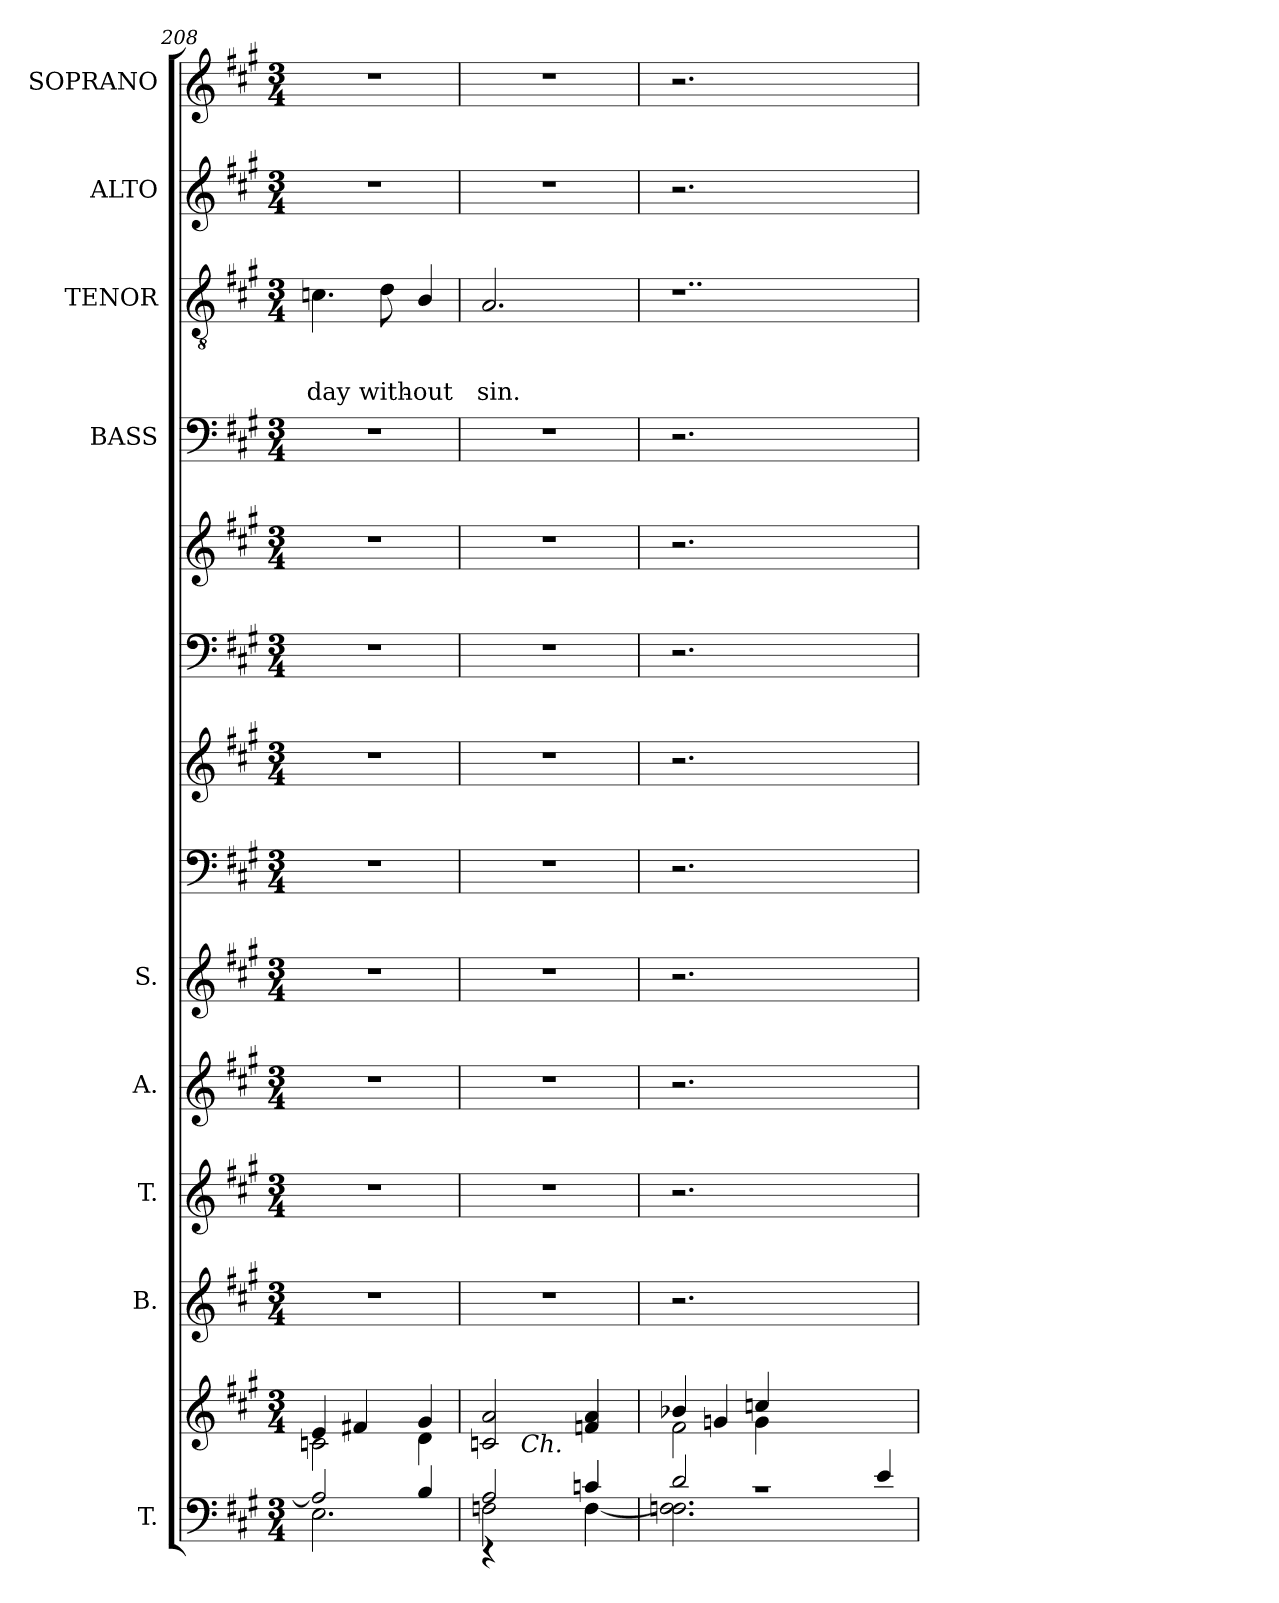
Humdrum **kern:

**kern	**kern	**kern	**kern	**kern	**kern	**kern	**kern	**kern	**kern	**kern	**kern	**text	**text	**text	**kern	**kern
*part13	*part13	*part12	*part11	*part10	*part9	*part8	*part7	*part6	*part5	*part4	*part3	*part3	*part3	*part3	*part2	*part1
*staff14	*staff13	*staff12	*staff11	*staff10	*staff9	*staff8	*staff7	*staff6	*staff5	*staff4	*staff3	*staff3	*staff3	*staff3	*staff2	*staff1
*I"T.	*	*I"B.	*I"T.	*I"A.	*I"S.	*	*	*	*	*I"BASS	*I"TENOR	*	*	*	*I"ALTO	*I"SOPRANO
*	*	*	*	*	*	*	*	*	*	*I'B.	*I'T.	*	*	*	*I'A.	*I'S.
*clefF4	*clefG2	*clefG2	*clefG2	*clefG2	*clefG2	*clefF4	*clefG2	*clefF4	*clefG2	*clefF4	*clefGv2	*	*	*	*clefG2	*clefG2
*k[f#c#g#]	*k[f#c#g#]	*k[f#c#g#]	*k[f#c#g#]	*k[f#c#g#]	*k[f#c#g#]	*k[f#c#g#]	*k[f#c#g#]	*k[f#c#g#]	*k[f#c#g#]	*k[f#c#g#]	*k[f#c#g#]	*	*	*	*k[f#c#g#]	*k[f#c#g#]
*A:	*A:	*A:	*A:	*A:	*A:	*A:	*A:	*A:	*A:	*A:	*A:	*	*	*	*A:	*A:
*M3/4	*M3/4	*M3/4	*M3/4	*M3/4	*M3/4	*M3/4	*M3/4	*M3/4	*M3/4	*M3/4	*M3/4	*	*	*	*M3/4	*M3/4
=208	=208	=208	=208	=208	=208	=208	=208	=208	=208	=208	=208	=208	=208	=208	=208	=208
*^	*^	*	*	*	*	*	*	*	*	*	*	*	*	*	*	*
!	!	!	!	!	!	!	!	!	!	!	!	!	!	!	!	!LO:LY:b	!	!
2A/]	2.E\	4e/	2cn\	2.r	2.r	2.r	2.r	2.r	2.r	2.r	2.r	2.r	4.cn\	.	.	day	2.r	2.r
.	.	4f#X/	.	.	.	.	.	.	.	.	.	.	.	.	.	.	.	.
!	!	!	!	!	!	!	!	!	!	!	!	!	!	!	!	!LO:LY:b	!	!
.	.	.	.	.	.	.	.	.	.	.	.	.	8d\	.	.	with-	.	.
!	!	!	!	!	!	!	!	!	!	!	!	!	!	!	!	!LO:LY:b	!	!
4B/	.	4g#/	4d\	.	.	.	.	.	.	.	.	.	4B/	.	.	-out	.	.
=209	=209	=209	=209	=209	=209	=209	=209	=209	=209	=209	=209	=209	=209	=209	=209	=209	=209	=209
*	*^	*	*	*	*	*	*	*	*	*	*	*	*	*	*	*	*	*
!	!	!	!	!	!	!	!	!	!	!	!	!	!	!	!	!	!LO:LY:b	!	!
2A/	2Fn\	4rDD	2cn/ 2a/	8ryy	2.r	2.r	2.r	2.r	2.r	2.r	2.r	2.r	2.r	2.A/	.	.	sin.	2.r	2.r
.	.	.	.	32ryy	.	.	.	.	.	.	.	.	.	.	.	.	.	.	.
!	!	!	!	!LO:TX:b:i:t=Ch.	!	!	!	!	!	!	!	!	!	!	!	!	!	!	!
.	.	.	.	2ryy	.	.	.	.	.	.	.	.	.	.	.	.	.	.	.
.	.	2ryy	.	.	.	.	.	.	.	.	.	.	.	.	.	.	.	.	.
4cn/	[<4F\	.	4fn/ 4a/	.	.	.	.	.	.	.	.	.	.	.	.	.	.	.	.
.	.	.	.	16.ryy	.	.	.	.	.	.	.	.	.	.	.	.	.	.	.
*	*v	*v	*	*	*	*	*	*	*	*	*	*	*	*	*	*	*	*	*
=210	=210	=210	=210	=210	=210	=210	=210	=210	=210	=210	=210	=210	=210	=210	=210	=210	=210	=210
2d/	2.F\] 2.F\	4b-X/	2f#\	2.r	2.r	2.r	2.r	2.r	2.r	2.r	2.r	2.r	1..r	.	.	.	2.r	2.r
.	.	4gn/	.	.	.	.	.	.	.	.	.	.	.	.	.	.	.	.
1rc	.	4ccn/	4g\	.	.	.	.	.	.	.	.	.	.	.	.	.	.	.
.	1ryy	1ryy	1ryy	1ryy	1ryy	1ryy	1ryy	1ryy	1ryy	1ryy	1ryy	1ryy	.	.	.	.	1ryy	1ryy
4e/	.	.	.	.	.	.	.	.	.	.	.	.	.	.	.	.	.	.
*v	*v	*	*	*	*	*	*	*	*	*	*	*	*	*	*	*	*	*
*	*v	*v	*	*	*	*	*	*	*	*	*	*	*	*	*	*	*
=	=	=	=	=	=	=	=	=	=	=	=	=	=	=	=	=
*-	*-	*-	*-	*-	*-	*-	*-	*-	*-	*-	*-	*-	*-	*-	*-	*-
